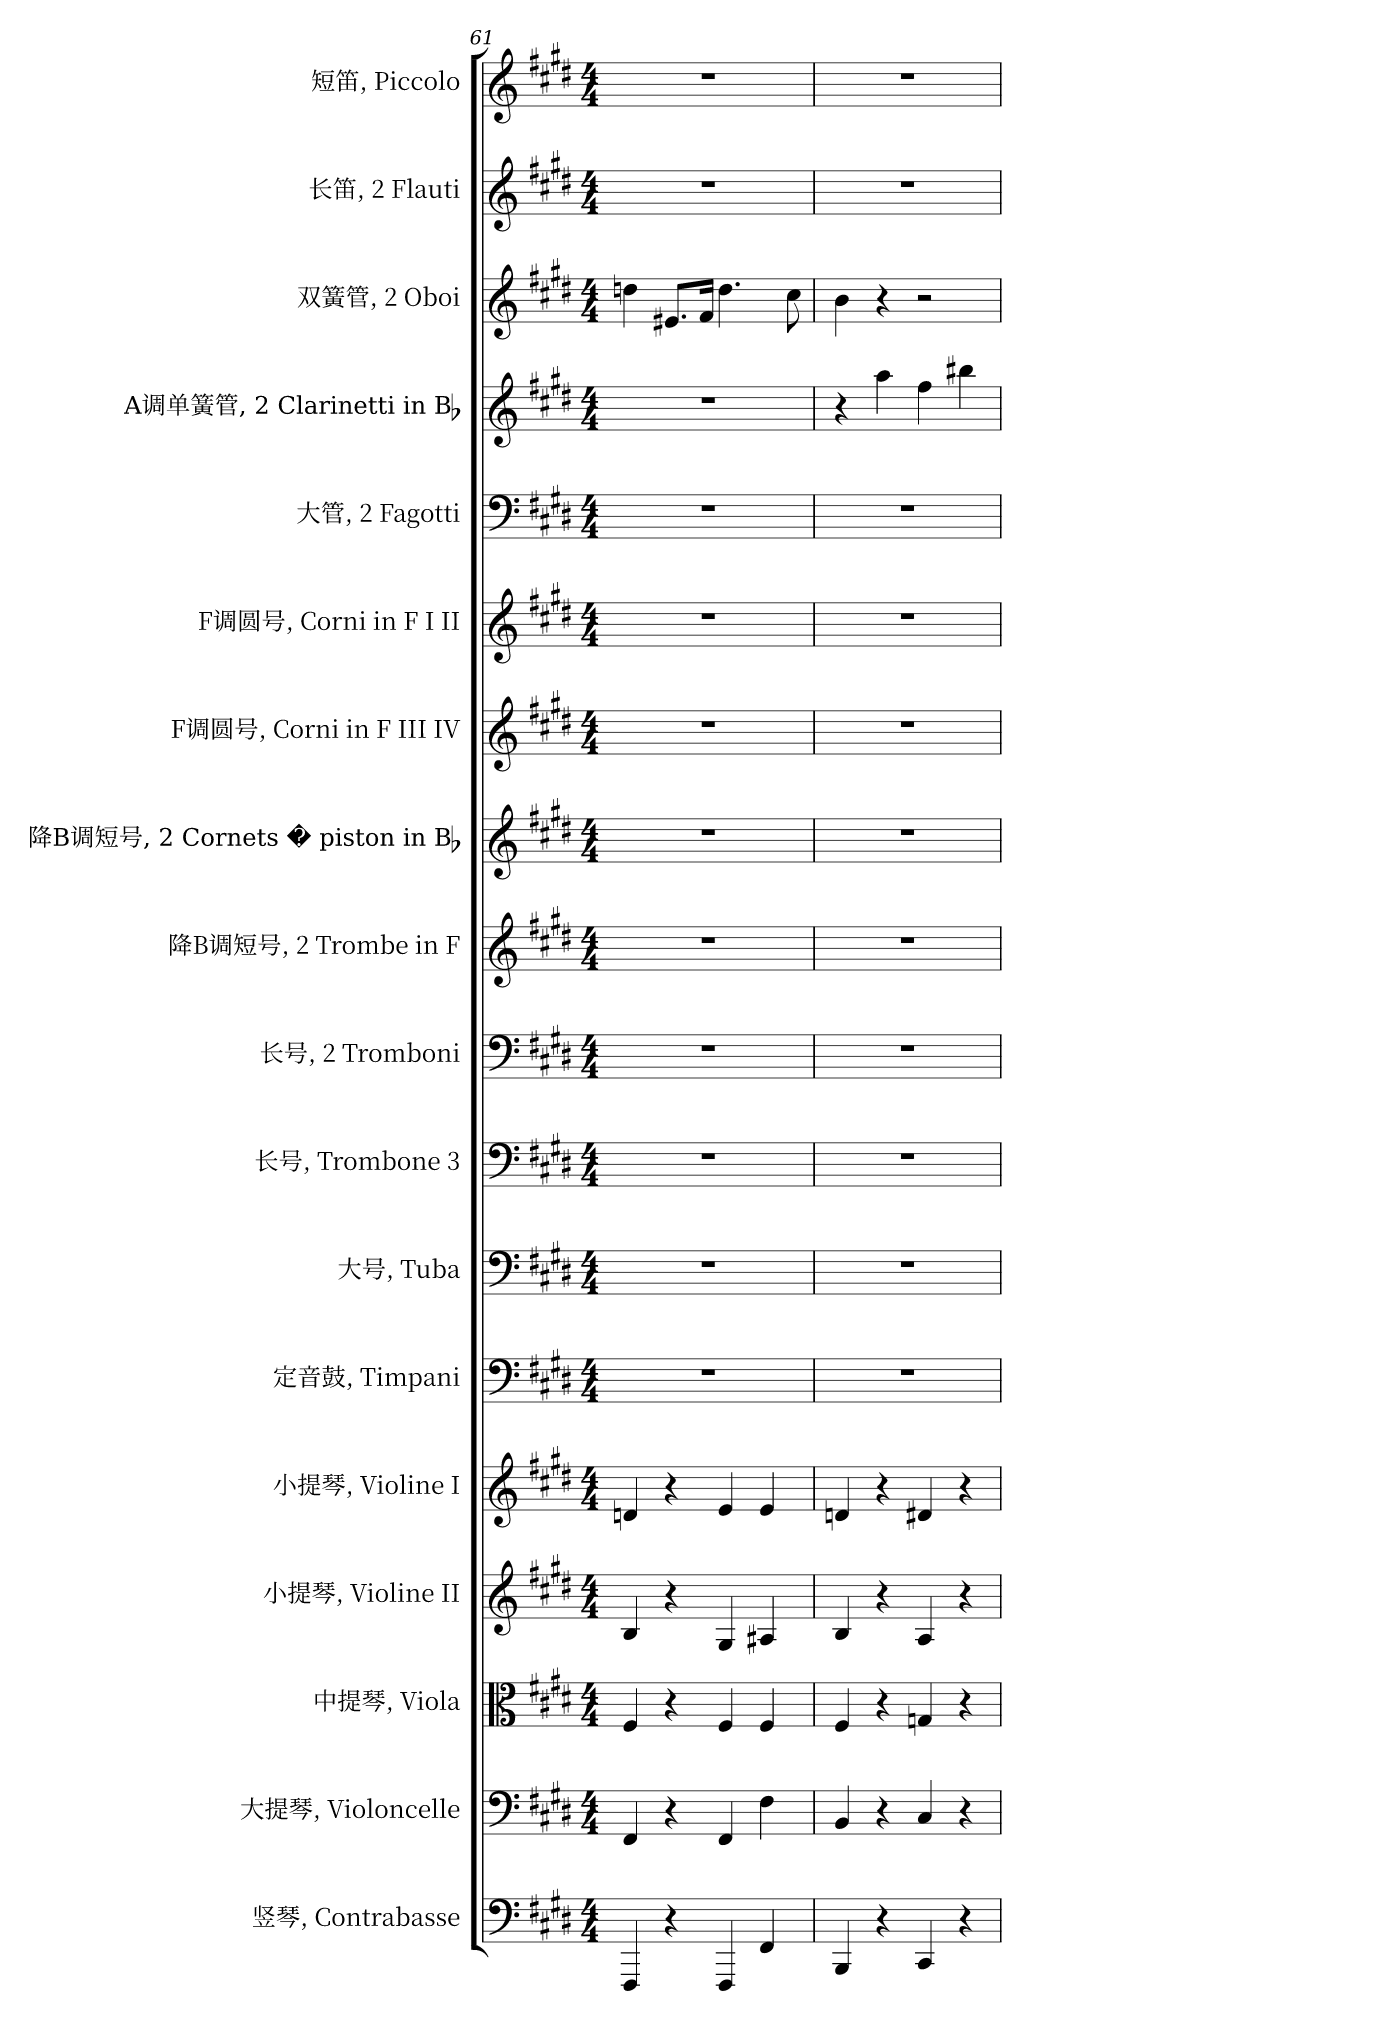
**kern	**kern	**kern	**kern	**kern	**kern	**kern	**kern	**kern	**kern	**kern	**kern	**kern	**kern	**kern	**kern	**kern	**kern
*part18	*part17	*part16	*part15	*part14	*part13	*part12	*part11	*part10	*part9	*part8	*part7	*part6	*part5	*part4	*part3	*part2	*part1
*staff18	*staff17	*staff16	*staff15	*staff14	*staff13	*staff12	*staff11	*staff10	*staff9	*staff8	*staff7	*staff6	*staff5	*staff4	*staff3	*staff2	*staff1
*I"竖琴, Contrabasse	*I"大提琴, Violoncelle	*I"中提琴, Viola	*I"小提琴, Violine II	*I"小提琴, Violine I	*I"定音鼓, Timpani	*I"大号, Tuba	*I"长号, Trombone 3	*I"长号, 2 Tromboni	*I"降B调短号, 2 Trombe in F	*I"降B调短号, 2 Cornets � piston in Bb	*I"F调圆号, Corni in F III IV	*I"F调圆号, Corni in F I II	*I"大管, 2 Fagotti	*I"A调单簧管, 2 Clarinetti in Bb	*I"双簧管, 2 Oboi	*I"长笛, 2 Flauti	*I"短笛, Piccolo
*	*I'Vc.	*I'Vla.	*I'Vln.	*I'Vln.	*I'Timp.	*I'Tba.	*I'Tbn.	*I'Tbn.	*	*I'B♭ Cnt.	*	*	*	*I'A Cl.	*I'Ob.	*I'Fl.	*I'Picc.
*clefF4	*clefF4	*clefC3	*clefG2	*clefG2	*clefF4	*clefF4	*clefF4	*clefF4	*clefG2	*clefG2	*clefG2	*clefG2	*clefF4	*clefG2	*clefG2	*clefG2	*clefG2
*	*	*	*	*	*	*	*	*	*ITrd1c2	*ITrd1c2	*ITrd4c7	*ITrd4c7	*	*ITrd2c3	*	*	*ITrd-7c-12
*k[f#c#g#d#]	*k[f#c#g#d#]	*k[f#c#g#d#]	*k[f#c#g#d#]	*k[f#c#g#d#]	*k[f#c#g#d#]	*k[f#c#g#d#]	*k[f#c#g#d#]	*k[f#c#g#d#]	*k[f#c#]	*k[f#c#]	*k[f#c#g#]	*k[f#c#g#]	*k[f#c#g#d#]	*k[f#c#g#d#a#e#b#]	*k[f#c#g#d#]	*k[f#c#g#d#]	*k[f#c#g#d#]
*M4/4	*M4/4	*M4/4	*M4/4	*M4/4	*M4/4	*M4/4	*M4/4	*M4/4	*M4/4	*M4/4	*M4/4	*M4/4	*M4/4	*M4/4	*M4/4	*M4/4	*M4/4
*MM86	*MM86	*MM86	*MM86	*MM86	*MM86	*MM86	*MM86	*MM86	*MM86	*MM86	*MM86	*MM86	*MM86	*MM86	*MM86	*MM86	*MM86
=61	=61	=61	=61	=61	=61	=61	=61	=61	=61	=61	=61	=61	=61	=61	=61	=61	=61
4FFF#/	4FF#/	4F#/	4B/	4dn/	1r	1r	1r	1r	1r	1r	1r	1r	1r	1r	4ddn\	1r	1r
4r	4r	4r	4r	4r	.	.	.	.	.	.	.	.	.	.	8.e#X/L	.	.
.	.	.	.	.	.	.	.	.	.	.	.	.	.	.	16f#/Jk	.	.
4FFF#/	4FF#/	4F#/	4G#/	4e/	.	.	.	.	.	.	.	.	.	.	4.dd\	.	.
4FF#/	4F#\	4F#/	4A#X/	4e/	.	.	.	.	.	.	.	.	.	.	.	.	.
.	.	.	.	.	.	.	.	.	.	.	.	.	.	.	8cc#\	.	.
=62	=62	=62	=62	=62	=62	=62	=62	=62	=62	=62	=62	=62	=62	=62	=62	=62	=62
*	*	*	*	*	*	*	*	*	*	*	*	*	*	*	*	*	*MM78
4BBB/	4BB/	4F#/	4B/	4dn/	1r	1r	1r	1r	1r	1r	1r	1r	1r	4r	4b\	1r	1r
4r	4r	4r	4r	4r	.	.	.	.	.	.	.	.	.	4ff#\	4r	.	.
4CC#/	4C#/	4Gn/	4A/	4d#X/	.	.	.	.	.	.	.	.	.	4dd#\	2r	.	.
4r	4r	4r	4r	4r	.	.	.	.	.	.	.	.	.	4gg##X\	.	.	.
=	=	=	=	=	=	=	=	=	=	=	=	=	=	=	=	=	=
*-	*-	*-	*-	*-	*-	*-	*-	*-	*-	*-	*-	*-	*-	*-	*-	*-	*-
